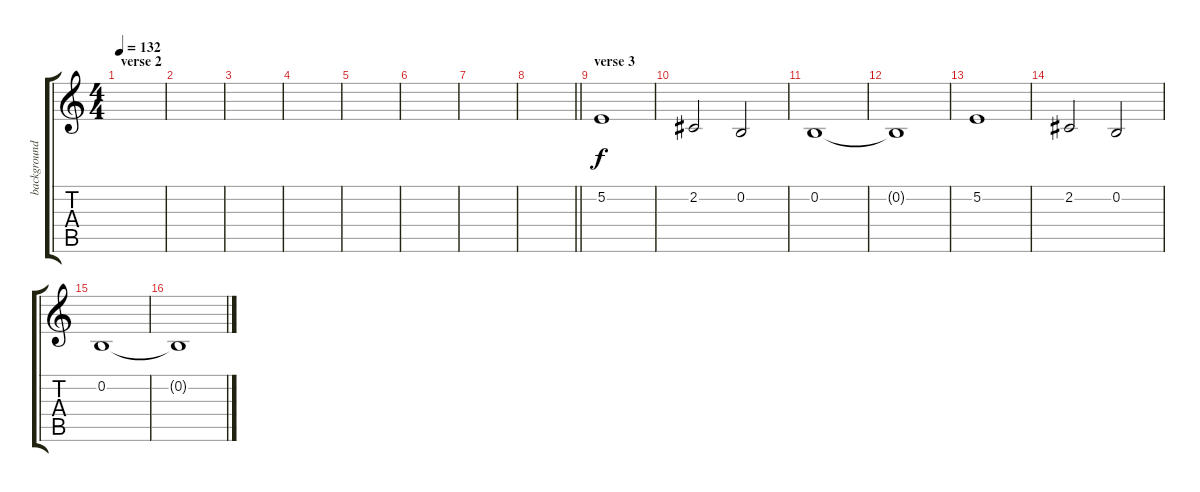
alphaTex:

\track ("background choir" "background") {instrument choiraahs}
\staff {score tabs}
\tuning (E4 B3 G3 D3 A2 E2) {hide}
\ts (4 4)
\section ("" "verse 2")
\tempo 132
\clef g2
\ks c
|
|
|
|
|
|
|
\barLineRight lightlight
|
\section ("" "verse 3")
5.2.1 |
2.2.2 0.2.2 |
0.2.1 |
0.2{t}.1 |
5.2.1 |
2.2.2 0.2.2 |
0.2.1 |
0.2{t}.1
